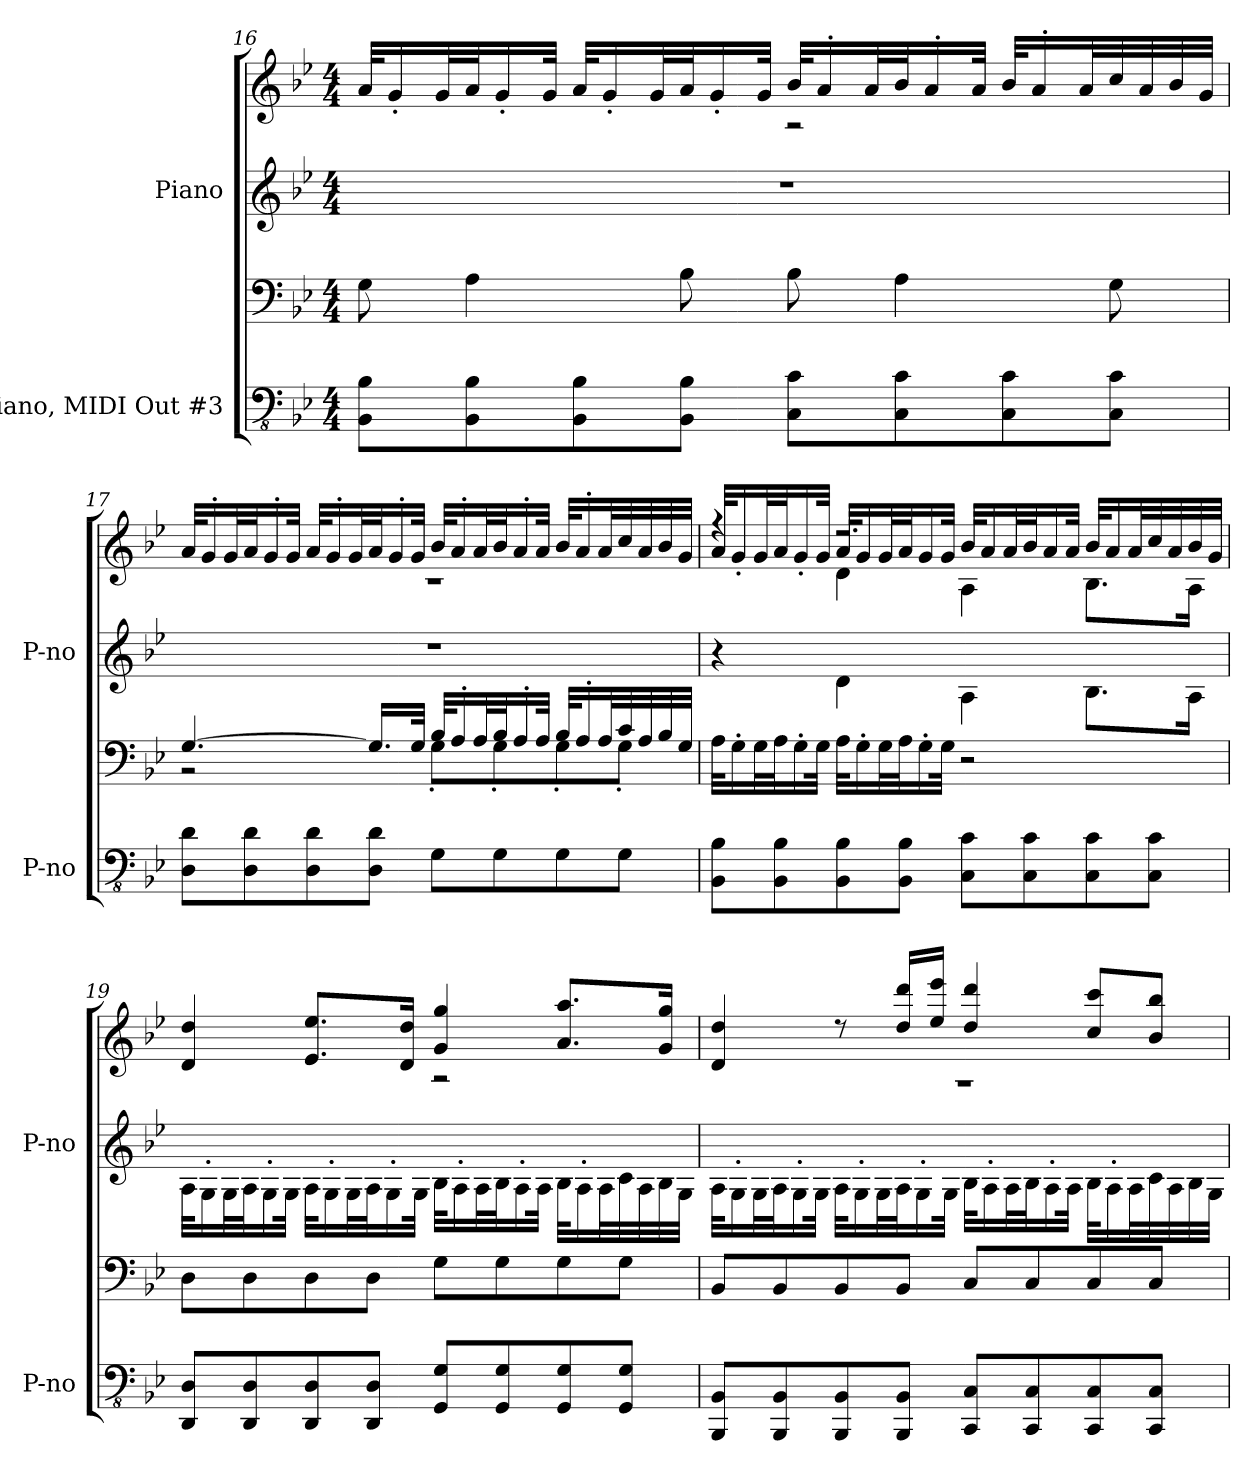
**kern	**kern	**kern	**kern
*part2	*part2	*part1	*part1
*staff4	*staff3	*staff2	*staff1
*I"Piano, MIDI Out #3	*	*I"Piano	*
*I'P-no	*	*I'P-no	*
!!LO:LB:g=z
*clefFv4	*clefF4	*clefG2	*clefG2
*k[b-e-]	*k[b-e-]	*k[b-e-]	*k[b-e-]
*M4/4	*M4/4	*M4/4	*M4/4
=16	=16	=16	=16
*	*	*	*^
8BBB-\ 8BB-\L	8G\	1r	32a/KLL	2ryy
.	.	.	16g'/	.
.	.	.	32g/L	.
8BBB-\ 8BB-\	4A\	.	32a/J	.
.	.	.	16g'/	.
.	.	.	32g/JJk	.
8BBB-\ 8BB-\	.	.	32a/KLL	.
.	.	.	16g'/	.
.	.	.	32g/L	.
8BBB-\ 8BB-\J	8B-\	.	32a/J	.
.	.	.	16g'/	.
.	.	.	32g/JJk	.
8CC\ 8C\L	8B-\	.	32b-/KLL	2r
.	.	.	16a'/	.
.	.	.	32a/L	.
8CC\ 8C\	4A\	.	32b-/J	.
.	.	.	16a'/	.
.	.	.	32a/JJk	.
8CC\ 8C\	.	.	32b-/KLL	.
.	.	.	16a'/	.
.	.	.	32a/L	.
8CC\ 8C\J	8G\	.	32cc/	.
.	.	.	32a/	.
.	.	.	32b-/	.
.	.	.	32g/JJJ	.
!!LO:LB:g=z	!!
=17	=17	=17	=17	=17
*	*^	*	*	*
8DD\ 8D\L	[4.G/	2r	1r	32a/KLL	1r
.	.	.	.	16g'/	.
.	.	.	.	32g/L	.
8DD\ 8D\	.	.	.	32a/J	.
.	.	.	.	16g'/	.
.	.	.	.	32g/JJk	.
8DD\ 8D\	.	.	.	32a/KLL	.
.	.	.	.	16g'/	.
.	.	.	.	32g/L	.
8DD\ 8D\J	16.G/LL]	.	.	32a/J	.
.	.	.	.	16g'/	.
.	32G/JJk	.	.	32g/JJk	.
8GG\L	32B-/KLL	8G'\L	.	32b-/KLL	.
.	16A'/	.	.	16a'/	.
.	32A/L	.	.	32a/L	.
8GG\	32B-/J	8G'\	.	32b-/J	.
.	16A'/	.	.	16a'/	.
.	32A/JJk	.	.	32a/JJk	.
8GG\	32B-/KLL	8G'\	.	32b-/KLL	.
.	16A'/	.	.	16a'/	.
.	32A/L	.	.	32a/L	.
8GG\J	32c/	8G'\J	.	32cc/	.
.	32A/	.	.	32a/	.
.	32B-/	.	.	32b-/	.
.	32G/JJJ	.	.	32g/JJJ	.
*	*v	*v	*	*	*
!!LO:PB:g=z
=18	=18	=18	=18	=18
*	*	*	*	*^
8BBB-\ 8BB-\L	32A\KLL	4r	4r	32a/KLL	4ryy
.	16G'\	.	.	16g'/	.
.	32G\L	.	.	32g/L	.
8BBB-\ 8BB-\	32A\J	.	.	32a/J	.
.	16G'\	.	.	16g'/	.
.	32G\JJk	.	.	32g/JJk	.
8BBB-\ 8BB-\	32A\KLL	4d\	2.rdd	32a/KLL	4d\
.	16G'\	.	.	16g/	.
.	32G\L	.	.	32g/L	.
8BBB-\ 8BB-\J	32A\J	.	.	32a/J	.
.	16G'\	.	.	16g/	.
.	32G\JJk	.	.	32g/JJk	.
8CC\ 8C\L	2r	4A\	.	32b-/KLL	4A\
.	.	.	.	16a/	.
.	.	.	.	32a/L	.
8CC\ 8C\	.	.	.	32b-/J	.
.	.	.	.	16a/	.
.	.	.	.	32a/JJk	.
8CC\ 8C\	.	8.B-\L	.	32b-/KLL	8.B-\L
.	.	.	.	16a/	.
.	.	.	.	32a/L	.
8CC\ 8C\J	.	.	.	32cc/	.
.	.	.	.	32a/	.
.	.	16A\Jk	.	32b-/	16A\Jk
.	.	.	.	32g/JJJ	.
*	*	*	*	*v	*v
!!LO:LB:g=z
=19	=19	=19	=19	=19
8DDD/ 8DD/L	8D\L	32A\KLL	4d/ 4dd/	2ryy
.	.	16G'\	.	.
.	.	32G\L	.	.
8DDD/ 8DD/	8D\	32A\J	.	.
.	.	16G'\	.	.
.	.	32G\JJk	.	.
8DDD/ 8DD/	8D\	32A\KLL	8.e-/ 8.ee-/L	.
.	.	16G'\	.	.
.	.	32G\L	.	.
8DDD/ 8DD/J	8D\J	32A\J	.	.
.	.	16G'\	.	.
.	.	.	16d/ 16dd/Jk	.
.	.	32G\JJk	.	.
8GGG/ 8GG/L	8G\L	32B-\KLL	4g/ 4gg/	2r
.	.	16A'\	.	.
.	.	32A\L	.	.
8GGG/ 8GG/	8G\	32B-\J	.	.
.	.	16A'\	.	.
.	.	32A\JJk	.	.
8GGG/ 8GG/	8G\	32B-\KLL	8.a/ 8.aa/L	.
.	.	16A'\	.	.
.	.	32A\L	.	.
8GGG/ 8GG/J	8G\J	32c\	.	.
.	.	32A\	.	.
.	.	32B-\	16g/ 16gg/Jk	.
.	.	32G\JJJ	.	.
!!LO:LB:g=z	!!
=20	=20	=20	=20	=20
8BBBB-/ 8BBB-/L	8BB-/L	32A\KLL	4d/ 4dd/	1r
.	.	16G'\	.	.
.	.	32G\L	.	.
8BBBB-/ 8BBB-/	8BB-/	32A\J	.	.
.	.	16G'\	.	.
.	.	32G\JJk	.	.
8BBBB-/ 8BBB-/	8BB-/	32A\KLL	8r	.
.	.	16G'\	.	.
.	.	32G\L	.	.
8BBBB-/ 8BBB-/J	8BB-/J	32A\J	16dd/ 16ddd/LL	.
.	.	16G'\	.	.
.	.	.	16ee-/ 16eee-/JJ	.
.	.	32G\JJk	.	.
8CCC/ 8CC/L	8C/L	32B-\KLL	4dd/ 4ddd/	.
.	.	16A'\	.	.
.	.	32A\L	.	.
8CCC/ 8CC/	8C/	32B-\J	.	.
.	.	16A'\	.	.
.	.	32A\JJk	.	.
8CCC/ 8CC/	8C/	32B-\KLL	8cc/ 8ccc/L	.
.	.	16A'\	.	.
.	.	32A\L	.	.
8CCC/ 8CC/J	8C/J	32c\	8b-/ 8bb-/J	.
.	.	32A\	.	.
.	.	32B-\	.	.
.	.	32G\JJJ	.	.
*	*	*	*v	*v
=	=	=	=
*-	*-	*-	*-
